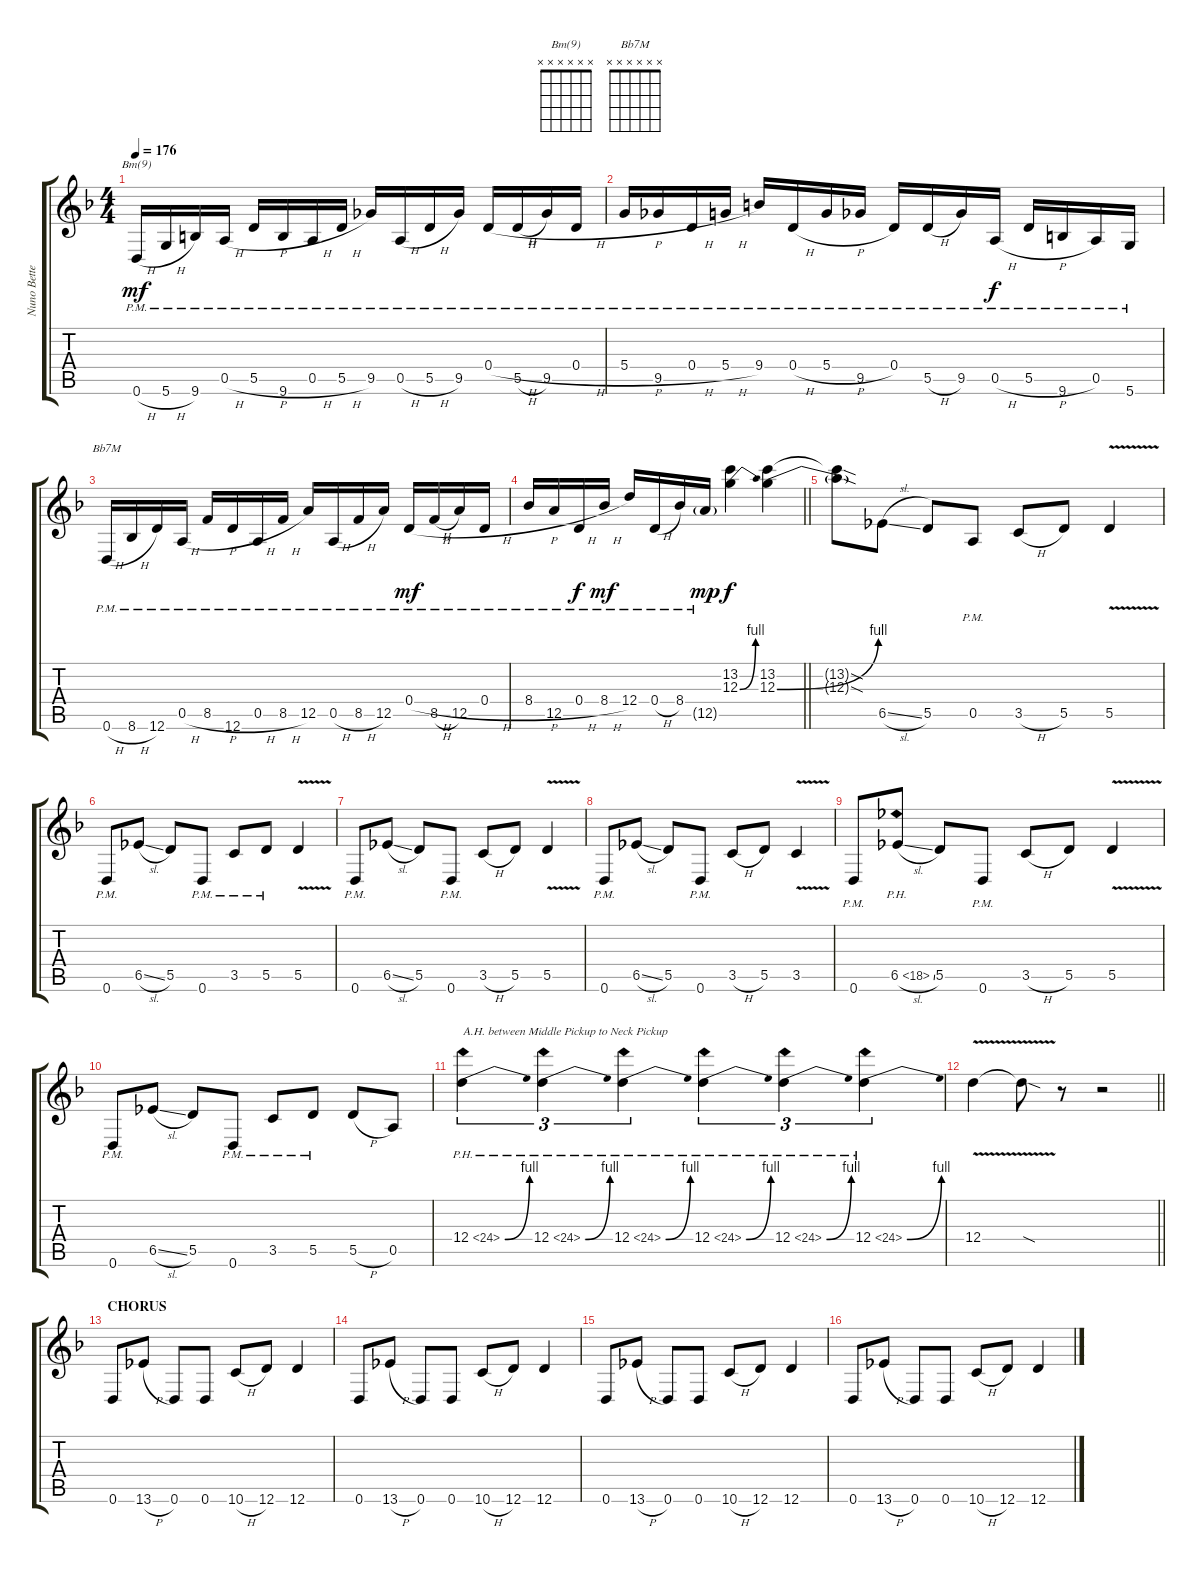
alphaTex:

\track ("Nuno Bettencourt - Guitar" "Nuno Bette") {instrument distortionguitar}
\staff {score tabs}
\tuning (E4 B3 G3 D3 A2 D2) {hide}
\chord ("Bm(9)" x x x x x x)
\chord ("Bb7M" x x x x x x)
\ts (4 4)
\tempo 176
\clef g2
\ks f
0.6{h pm}.16{ch "Bm(9)" dy mf} 5.6{h pm}.16 9.6{pm}.16 0.5{h pm}.16 5.5{h pm}.16 9.6{pm}.16 0.5{h pm}.16 5.5{h pm}.16 9.5{pm}.16 0.5{h pm}.16 5.5{h pm}.16 9.5{pm}.16 0.4{h pm}.16 5.5{h pm}.16 9.5{pm}.16 0.4{h pm}.16 |
5.4{h pm}.16 9.5{pm}.16 0.4{h pm}.16 5.4{h pm}.16 9.4{pm}.16 0.4{h pm}.16 5.4{h pm}.16 9.5{pm}.16 0.4{pm}.16 5.5{h pm}.16 9.5{pm}.16 0.5{h pm}.16{dy f} 5.5{h pm}.16 9.6{pm}.16 0.5{pm}.16 5.6{pm}.16 |
0.6{h pm}.16{ch "Bb7M"} 8.6{h pm}.16 12.6{pm}.16 0.5{h pm}.16 8.5{h pm}.16 12.6{pm}.16 0.5{h pm}.16 8.5{h pm}.16 12.5{pm}.16 0.5{h pm}.16 8.5{h pm}.16 12.5{pm}.16 0.4{h pm}.16{dy mf} 8.5{h pm}.16 12.5{pm}.16 0.4{h pm}.16 |
\barLineRight lightlight
8.4{h pm}.16 12.5{pm}.16 0.4{h pm}.16{dy f} 8.4{h pm}.16{dy mf} 12.4{pm}.16 0.4{h pm}.16 8.4{pm}.16 12.5{g pm}.16{dy mp} (13.2 12.3{be (bend 0 0 60 4)}).4{dy f volume 5} (13.2 12.3{be (bend 0 0 60 4)}).4 |
(13.2{sod t} 12.3{sod t}).8 6.5{sl}.8 5.5.8 0.5{pm}.8 3.5{h}.8 5.5.8 5.5{v}.4 |
0.6{pm}.8 6.5{sl}.8 5.5.8 0.6{pm}.8 3.5{pm}.8 5.5{pm}.8 5.5{v}.4 |
0.6{pm}.8 6.5{sl}.8 5.5.8 0.6{pm}.8 3.5{h}.8 5.5.8 5.5{v}.4 |
0.6{pm}.8 6.5{sl}.8 5.5.8 0.6{pm}.8 3.5{h}.8 5.5.8 3.5{v}.4 |
0.6{pm}.8 6.5{ph 12 sl}.8 5.5.8 0.6{pm}.8 3.5{h}.8 5.5.8 5.5{v}.4 |
0.6{pm}.8 6.5{sl}.8 5.5.8 0.6{pm}.8 3.5{pm}.8 5.5{pm}.8 5.5{h}.8 0.5.8 |
12.4{be (bend 0 0 60 4) ph 12}.4{tu (3 2) txt "A.H. between Middle Pickup to Neck Pickup"} 12.4{be (bend 0 0 60 4) ph 12}.4{tu (3 2)} 12.4{be (bend 0 0 60 4) ph 12}.4{tu (3 2)} 12.4{be (bend 0 0 60 4) ph 12}.4{tu (3 2)} 12.4{be (bend 0 0 60 4) ph 12}.4{tu (3 2)} 12.4{be (bend 0 0 60 4) ph 12}.4{tu (3 2)} |
\barLineRight lightlight
12.4{v}.4 12.4{v sod t}.8 r.8 r.2 |
\section ("" "CHORUS")
0.6.8 13.6{h}.8 0.6.8 0.6.8 10.6{h}.8 12.6.8 12.6.4 |
0.6.8 13.6{h}.8 0.6.8 0.6.8 10.6{h}.8 12.6.8 12.6.4 |
0.6.8 13.6{h}.8 0.6.8 0.6.8 10.6{h}.8 12.6.8 12.6.4 |
0.6.8 13.6{h}.8 0.6.8 0.6.8 10.6{h}.8 12.6.8 12.6.4
